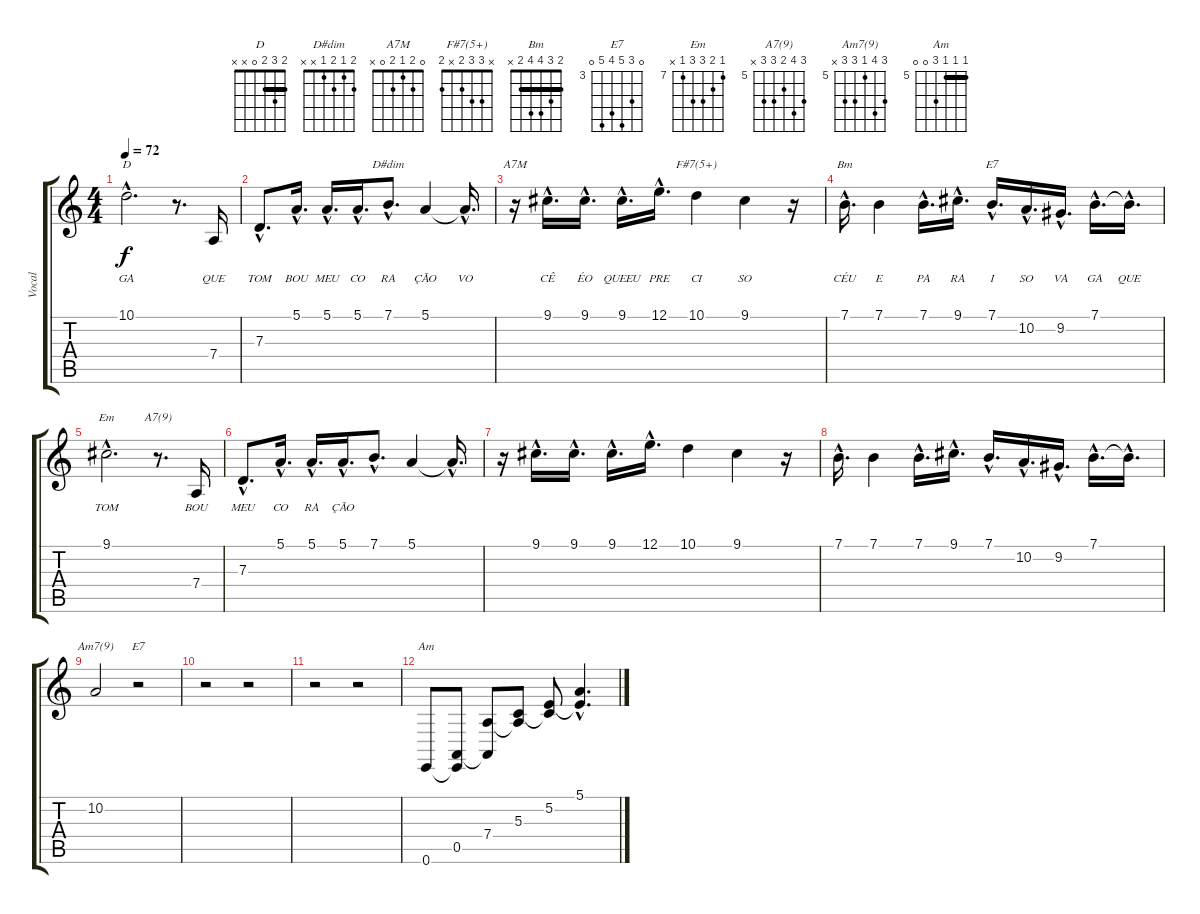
\track ("Vocal" "Vocal") {instrument flute}
\staff {score tabs}
\tuning (E4 B3 G3 D3 A2 E2) {hide}
\chord ("D" 2 3 2 0 x x) {barre 2}
\chord ("D#dim" 2 1 2 1 x x) {barre 0}
\chord ("A7M" 0 2 1 2 0 x)
\chord ("F#7(5+)" x 3 3 2 x 2) {barre (0 6)}
\chord ("Bm" 2 3 4 4 2 x) {barre 2}
\chord ("E7" 0 3 1 2 2 0)
\chord ("Em" 7 8 9 9 7 x) {firstfret 7 barre 0}
\chord ("A7(9)" 7 8 6 7 7 x) {firstfret 5}
\chord ("Am7(9)" 7 8 5 7 7 x) {firstfret 5}
\chord ("E7" 0 5 7 6 7 0) {firstfret 3}
\chord ("Am" 5 5 5 7 0 0) {firstfret 5 barre 5}
\ts (4 4)
\tempo 72
\clef g2
\ks aminor
10.1{hac}.2{d ch "D" lyrics (0 "") lyrics (1 "GA") lyrics (2 "") lyrics (3 "") lyrics (4 "") dy f} r.8{d} 7.4.16{lyrics (0 "") lyrics (1 "QUE") lyrics (2 "") lyrics (3 "") lyrics (4 "")} |
7.3{hac}.8{d lyrics (0 "") lyrics (1 "TOM") lyrics (2 "") lyrics (3 "") lyrics (4 "")} 5.1{hac}.16{d lyrics (0 "") lyrics (1 "BOU") lyrics (2 "") lyrics (3 "") lyrics (4 "")} 5.1{hac}.16{d lyrics (0 "") lyrics (1 "MEU") lyrics (2 "") lyrics (3 "") lyrics (4 "")} 5.1{hac}.16{d lyrics (0 "") lyrics (1 "CO") lyrics (2 "") lyrics (3 "") lyrics (4 "")} 7.1{hac}.8{d ch "D#dim" lyrics (0 "") lyrics (1 "RA") lyrics (2 "") lyrics (3 "") lyrics (4 "")} 5.1.4{lyrics (0 "") lyrics (1 "ÇÃO") lyrics (2 "") lyrics (3 "") lyrics (4 "")} 5.1{hac t}.16{d lyrics (0 "") lyrics (1 "VO") lyrics (2 "") lyrics (3 "") lyrics (4 "")} |
r.16{ch "A7M"} 9.1{hac}.16{d lyrics (0 "") lyrics (1 "CÊ") lyrics (2 "") lyrics (3 "") lyrics (4 "")} 9.1{hac}.16{d lyrics (0 "") lyrics (1 "ÉO") lyrics (2 "") lyrics (3 "") lyrics (4 "")} 9.1{hac}.16{d lyrics (0 "") lyrics (1 "QUEEU") lyrics (2 "") lyrics (3 "") lyrics (4 "")} 12.1{hac}.16{d lyrics (0 "") lyrics (1 "PRE") lyrics (2 "") lyrics (3 "") lyrics (4 "")} 10.1.4{ch "F#7(5+)" lyrics (0 "") lyrics (1 "CI") lyrics (2 "") lyrics (3 "") lyrics (4 "")} 9.1.4{lyrics (0 "") lyrics (1 "SO") lyrics (2 "") lyrics (3 "") lyrics (4 "")} r.16 |
7.1{hac}.16{d ch "Bm" lyrics (0 "") lyrics (1 "CÉU") lyrics (2 "") lyrics (3 "") lyrics (4 "")} 7.1.4{lyrics (0 "") lyrics (1 "E") lyrics (2 "") lyrics (3 "") lyrics (4 "")} 7.1{hac}.16{d lyrics (0 "") lyrics (1 "PA") lyrics (2 "") lyrics (3 "") lyrics (4 "")} 9.1{hac}.16{d lyrics (0 "") lyrics (1 "RA") lyrics (2 "") lyrics (3 "") lyrics (4 "")} 7.1{hac}.16{d ch "E7" lyrics (0 "") lyrics (1 "I") lyrics (2 "") lyrics (3 "") lyrics (4 "")} 10.2{hac}.16{d lyrics (0 "") lyrics (1 "SO") lyrics (2 "") lyrics (3 "") lyrics (4 "")} 9.2{hac}.16{d lyrics (0 "") lyrics (1 "VA") lyrics (2 "") lyrics (3 "") lyrics (4 "")} 7.1{hac}.16{d lyrics (0 "") lyrics (1 "GA") lyrics (2 "") lyrics (3 "") lyrics (4 "")} 7.1{hac t}.16{d lyrics (0 "") lyrics (1 "QUE") lyrics (2 "") lyrics (3 "") lyrics (4 "")} |
9.1{hac}.2{d ch "Em" lyrics (0 "") lyrics (1 "TOM") lyrics (2 "") lyrics (3 "") lyrics (4 "")} r.8{d ch "A7(9)"} 7.4.16{lyrics (0 "") lyrics (1 "BOU") lyrics (2 "") lyrics (3 "") lyrics (4 "")} |
7.3{hac}.8{d lyrics (0 "") lyrics (1 "MEU") lyrics (2 "") lyrics (3 "") lyrics (4 "")} 5.1{hac}.16{d lyrics (0 "") lyrics (1 "CO") lyrics (2 "") lyrics (3 "") lyrics (4 "")} 5.1{hac}.16{d lyrics (0 "") lyrics (1 "RA") lyrics (2 "") lyrics (3 "") lyrics (4 "")} 5.1{hac}.16{d lyrics (0 "") lyrics (1 "ÇÃO") lyrics (2 "") lyrics (3 "") lyrics (4 "")} 7.1{hac}.8{d} 5.1.4 5.1{hac t}.16{d} |
r.16 9.1{hac}.16{d} 9.1{hac}.16{d} 9.1{hac}.16{d} 12.1{hac}.16{d} 10.1.4 9.1.4 r.16 |
7.1{hac}.16{d} 7.1.4 7.1{hac}.16{d} 9.1{hac}.16{d} 7.1{hac}.16{d} 10.2{hac}.16{d} 9.2{hac}.16{d} 7.1{hac}.16{d} 7.1{hac t}.16{d} |
10.2.2{ch "Am7(9)"} r.2{ch "E7"} |
r.2 r.2 |
r.2 r.2 |
0.6.8{ch "Am"} (0.5 0.6{t}).8 (7.4 0.5{t}).8 (5.3 7.4{t}).8 (5.2 5.3{t}).8 (5.1{hac} 5.2{hac t}).4{d}
